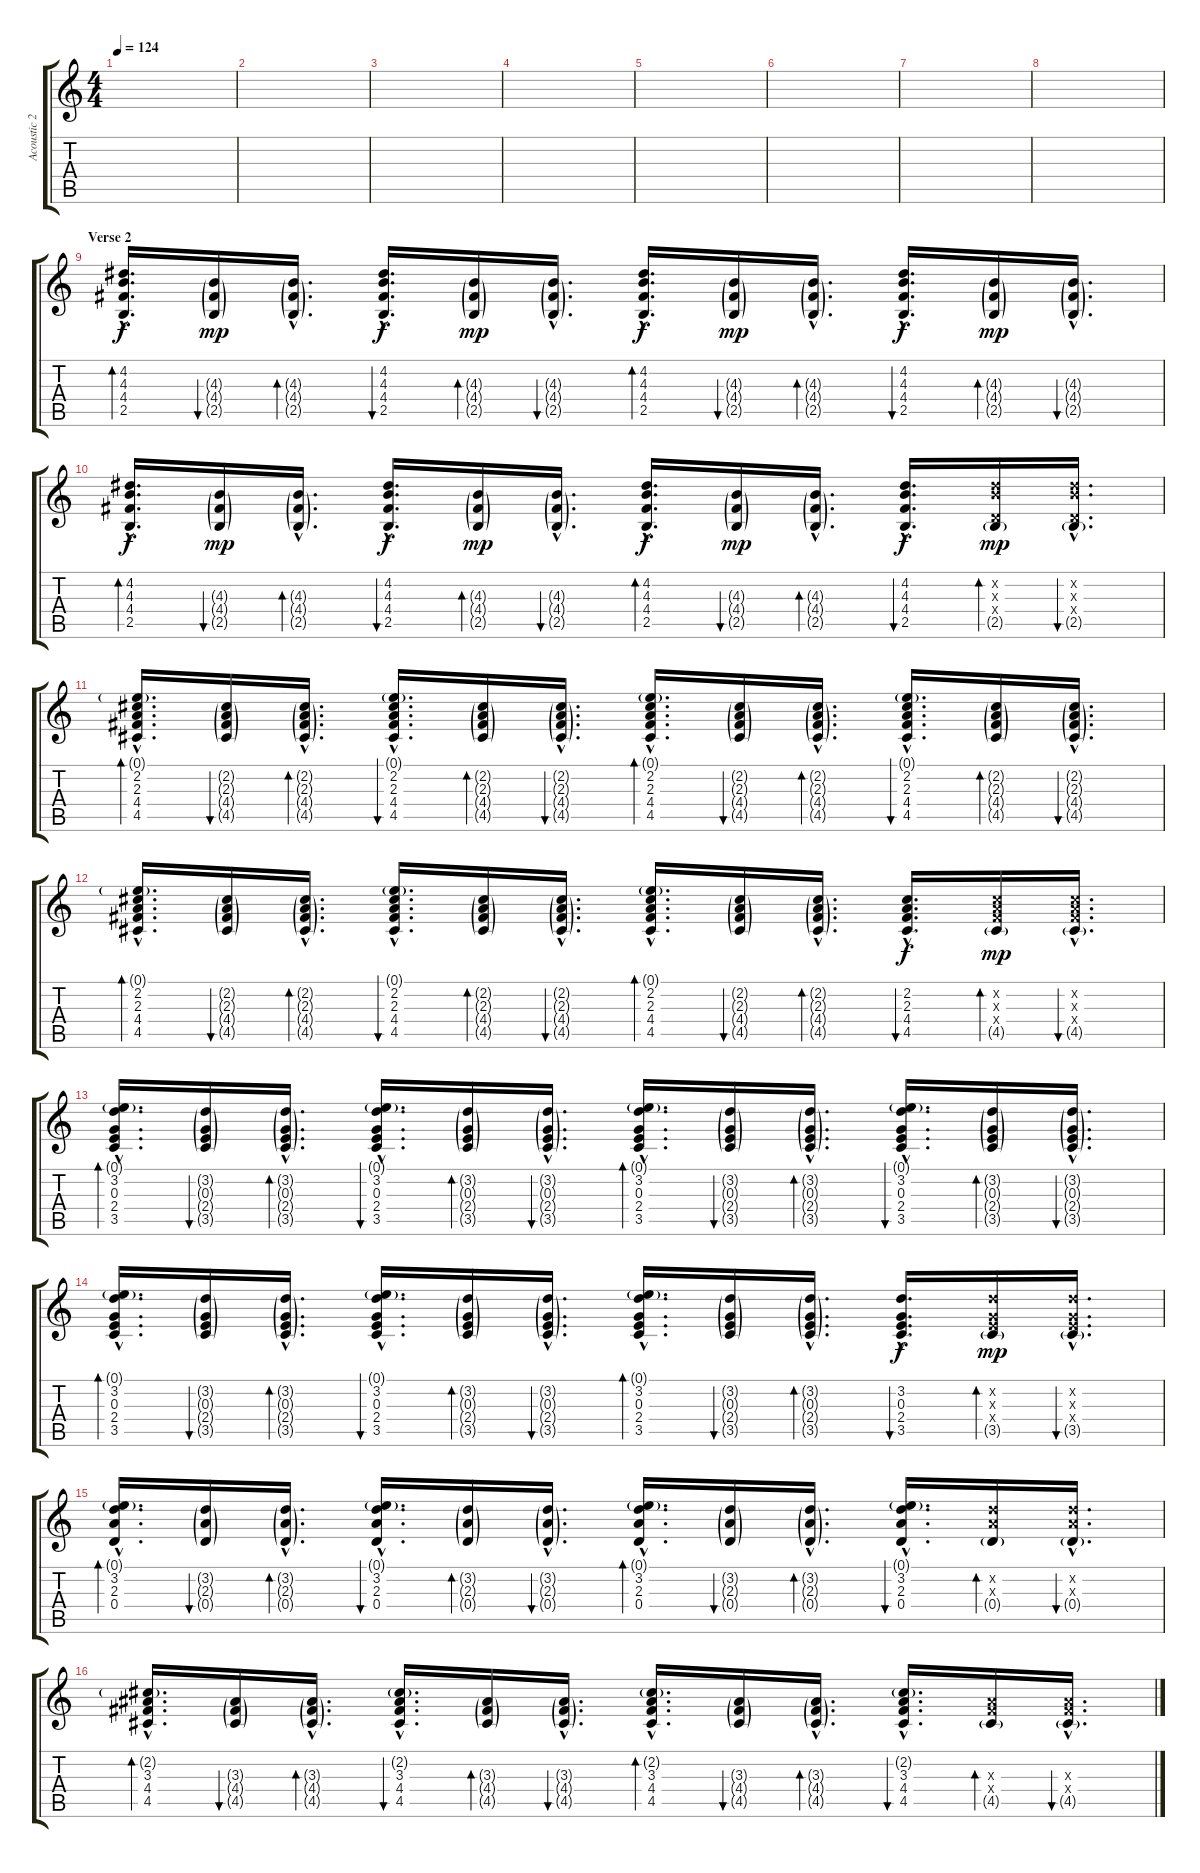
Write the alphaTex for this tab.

\track ("Acoustic 2 (Dub)" "Acoustic 2") {instrument acousticguitarsteel}
\staff {score tabs}
\tuning (E4 B3 G3 D3 A2 E2) {hide}
\ts (4 4)
\tempo 124
\clef g2
\ks c
|
|
|
|
|
|
|
|
\section ("" "Verse 2")
(4.2{hac} 4.3{hac} 4.4{hac} 2.5{hac}).16{d bd 60 dy f} (4.3{g} 4.4{g} 2.5{g}).16{bu 60 dy mp} (4.3{g hac} 4.4{g hac} 2.5{g hac}).16{d bd 60} (4.2{hac} 4.3{hac} 4.4{hac} 2.5{hac}).16{d bu 60 dy f} (4.3{g} 4.4{g} 2.5{g}).16{bd 60 dy mp} (4.3{g hac} 4.4{g hac} 2.5{g hac}).16{d bu 60} (4.2{hac} 4.3{hac} 4.4{hac} 2.5{hac}).16{d bd 60 dy f} (4.3{g} 4.4{g} 2.5{g}).16{bu 60 dy mp} (4.3{g hac} 4.4{g hac} 2.5{g hac}).16{d bd 60} (4.2{hac} 4.3{hac} 4.4{hac} 2.5{hac}).16{d bu 60 dy f} (4.3{g} 4.4{g} 2.5{g}).16{bd 60 dy mp} (4.3{g hac} 4.4{g hac} 2.5{g hac}).16{d bu 60} |
(4.2{hac} 4.3{hac} 4.4{hac} 2.5{hac}).16{d bd 60 dy f} (4.3{g} 4.4{g} 2.5{g}).16{bu 60 dy mp} (4.3{g hac} 4.4{g hac} 2.5{g hac}).16{d bd 60} (4.2{hac} 4.3{hac} 4.4{hac} 2.5{hac}).16{d bu 60 dy f} (4.3{g} 4.4{g} 2.5{g}).16{bd 60 dy mp} (4.3{g hac} 4.4{g hac} 2.5{g hac}).16{d bu 60} (4.2{hac} 4.3{hac} 4.4{hac} 2.5{hac}).16{d bd 60 dy f} (4.3{g} 4.4{g} 2.5{g}).16{bu 60 dy mp} (4.3{g hac} 4.4{g hac} 2.5{g hac}).16{d bd 60} (4.2{hac} 4.3{hac} 4.4{hac} 2.5{hac}).16{d bu 60 dy f} (4.2{x} 4.3{x} 0.4{x} 2.5{g}).16{bd 60 dy mp} (4.2{hac x} 4.3{hac x} 0.4{hac x} 2.5{g hac}).16{d bu 60} |
(0.1{g hac} 2.2{hac} 2.3{hac} 4.4{hac} 4.5{hac}).16{d bd 60} (2.2{g} 2.3{g} 4.4{g} 4.5{g}).16{bu 60} (2.2{g hac} 2.3{g hac} 4.4{g hac} 4.5{g hac}).16{d bd 60} (0.1{g hac} 2.2{hac} 2.3{hac} 4.4{hac} 4.5{hac}).16{d bu 60} (2.2{g} 2.3{g} 4.4{g} 4.5{g}).16{bd 60} (2.2{g hac} 2.3{g hac} 4.4{g hac} 4.5{g hac}).16{d bu 60} (0.1{g hac} 2.2{hac} 2.3{hac} 4.4{hac} 4.5{hac}).16{d bd 60} (2.2{g} 2.3{g} 4.4{g} 4.5{g}).16{bu 60} (2.2{g hac} 2.3{g hac} 4.4{g hac} 4.5{g hac}).16{d bd 60} (0.1{g hac} 2.2{hac} 2.3{hac} 4.4{hac} 4.5{hac}).16{d bu 60} (2.2{g} 2.3{g} 4.4{g} 4.5{g}).16{bd 60} (2.2{g hac} 2.3{g hac} 4.4{g hac} 4.5{g hac}).16{d bu 60} |
(0.1{g hac} 2.2{hac} 2.3{hac} 4.4{hac} 4.5{hac}).16{d bd 60} (2.2{g} 2.3{g} 4.4{g} 4.5{g}).16{bu 60} (2.2{g hac} 2.3{g hac} 4.4{g hac} 4.5{g hac}).16{d bd 60} (0.1{g hac} 2.2{hac} 2.3{hac} 4.4{hac} 4.5{hac}).16{d bu 60} (2.2{g} 2.3{g} 4.4{g} 4.5{g}).16{bd 60} (2.2{g hac} 2.3{g hac} 4.4{g hac} 4.5{g hac}).16{d bu 60} (0.1{g hac} 2.2{hac} 2.3{hac} 4.4{hac} 4.5{hac}).16{d bd 60} (2.2{g} 2.3{g} 4.4{g} 4.5{g}).16{bu 60} (2.2{g hac} 2.3{g hac} 4.4{g hac} 4.5{g hac}).16{d bd 60} (2.2{hac} 2.3{hac} 4.4{hac} 4.5{hac}).16{d bu 60 dy f} (2.2{x} 2.3{x} 4.4{x} 4.5{g}).16{bd 60 dy mp} (2.2{hac x} 2.3{hac x} 4.4{hac x} 4.5{g hac}).16{d bu 60} |
(0.1{g hac} 3.2{hac} 0.3{hac} 2.4{hac} 3.5{hac}).16{d bd 60} (3.2{g} 0.3{g} 2.4{g} 3.5{g}).16{bu 60} (3.2{g hac} 0.3{g hac} 2.4{g hac} 3.5{g hac}).16{d bd 60} (0.1{g hac} 3.2{hac} 0.3{hac} 2.4{hac} 3.5{hac}).16{d bu 60} (3.2{g} 0.3{g} 2.4{g} 3.5{g}).16{bd 60} (3.2{g hac} 0.3{g hac} 2.4{g hac} 3.5{g hac}).16{d bu 60} (0.1{g hac} 3.2{hac} 0.3{hac} 2.4{hac} 3.5{hac}).16{d bd 60} (3.2{g} 0.3{g} 2.4{g} 3.5{g}).16{bu 60} (3.2{g hac} 0.3{g hac} 2.4{g hac} 3.5{g hac}).16{d bd 60} (0.1{g hac} 3.2{hac} 0.3{hac} 2.4{hac} 3.5{hac}).16{d bu 60} (3.2{g} 0.3{g} 2.4{g} 3.5{g}).16{bd 60} (3.2{g hac} 0.3{g hac} 2.4{g hac} 3.5{g hac}).16{d bu 60} |
(0.1{g hac} 3.2{hac} 0.3{hac} 2.4{hac} 3.5{hac}).16{d bd 60} (3.2{g} 0.3{g} 2.4{g} 3.5{g}).16{bu 60} (3.2{g hac} 0.3{g hac} 2.4{g hac} 3.5{g hac}).16{d bd 60} (0.1{g hac} 3.2{hac} 0.3{hac} 2.4{hac} 3.5{hac}).16{d bu 60} (3.2{g} 0.3{g} 2.4{g} 3.5{g}).16{bd 60} (3.2{g hac} 0.3{g hac} 2.4{g hac} 3.5{g hac}).16{d bu 60} (0.1{g hac} 3.2{hac} 0.3{hac} 2.4{hac} 3.5{hac}).16{d bd 60} (3.2{g} 0.3{g} 2.4{g} 3.5{g}).16{bu 60} (3.2{g hac} 0.3{g hac} 2.4{g hac} 3.5{g hac}).16{d bd 60} (3.2{hac} 0.3{hac} 2.4{hac} 3.5{hac}).16{d bu 60 dy f} (3.2{x} 0.3{x} 2.4{x} 3.5{g}).16{bd 60 dy mp} (3.2{hac x} 0.3{hac x} 2.4{hac x} 3.5{g hac}).16{d bu 60} |
(0.1{g hac} 3.2{hac} 2.3{hac} 0.4{hac}).16{d bd 60} (3.2{g} 2.3{g} 0.4{g}).16{bu 60} (3.2{g hac} 2.3{g hac} 0.4{g hac}).16{d bd 60} (0.1{g hac} 3.2{hac} 2.3{hac} 0.4{hac}).16{d bu 60} (3.2{g} 2.3{g} 0.4{g}).16{bd 60} (3.2{g hac} 2.3{g hac} 0.4{g hac}).16{d bu 60} (0.1{g hac} 3.2{hac} 2.3{hac} 0.4{hac}).16{d bd 60} (3.2{g} 2.3{g} 0.4{g}).16{bu 60} (3.2{g hac} 2.3{g hac} 0.4{g hac}).16{d bd 60} (0.1{g hac} 3.2{hac} 2.3{hac} 0.4{hac}).16{d bu 60} (3.2{x} 2.3{x} 0.4{g}).16{bd 60} (3.2{hac x} 2.3{hac x} 0.4{g hac}).16{d bu 60} |
(2.2{g hac} 3.3{hac} 4.4{hac} 4.5{hac}).16{d bd 60} (3.3{g} 4.4{g} 4.5{g}).16{bu 60} (3.3{g hac} 4.4{g hac} 4.5{g hac}).16{d bd 60} (2.2{g hac} 3.3{hac} 4.4{hac} 4.5{hac}).16{d bu 60} (3.3{g} 4.4{g} 4.5{g}).16{bd 60} (3.3{g hac} 4.4{g hac} 4.5{g hac}).16{d bu 60} (2.2{g hac} 3.3{hac} 4.4{hac} 4.5{hac}).16{d bd 60} (3.3{g} 4.4{g} 4.5{g}).16{bu 60} (3.3{g hac} 4.4{g hac} 4.5{g hac}).16{d bd 60} (2.2{g hac} 3.3{hac} 4.4{hac} 4.5{hac}).16{d bu 60} (3.3{x} 4.4{x} 4.5{g}).16{bd 60} (3.3{hac x} 4.4{hac x} 4.5{g hac}).16{d bu 60}
